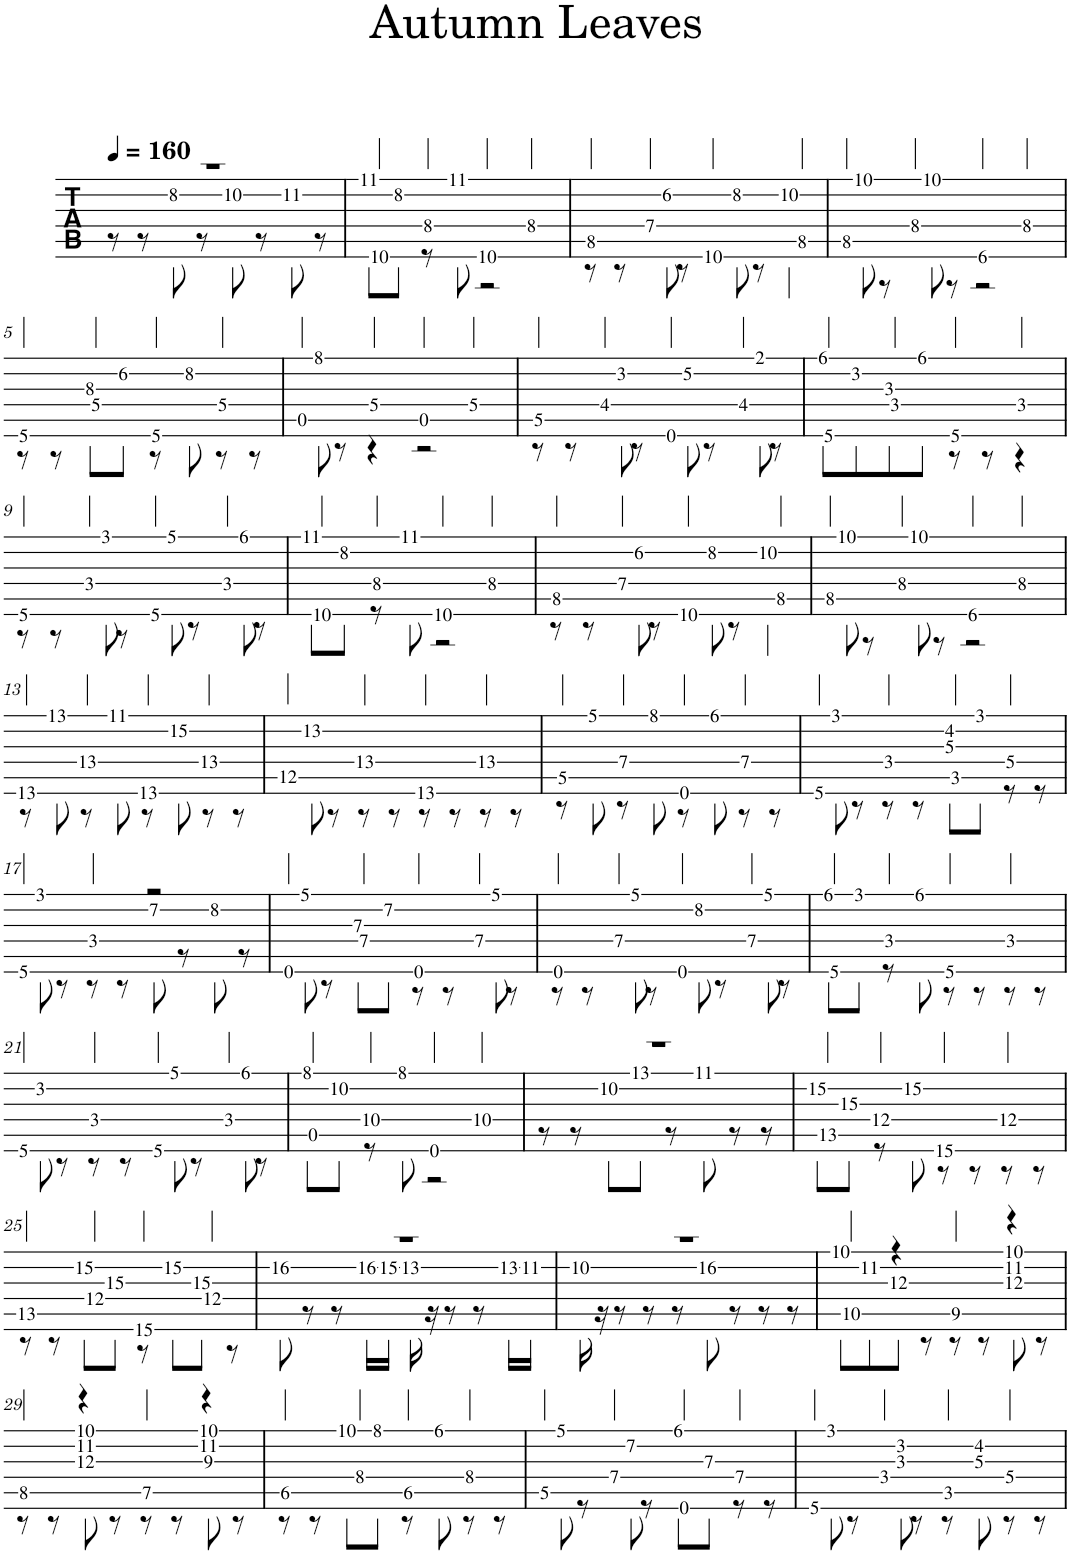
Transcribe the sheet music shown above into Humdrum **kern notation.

**kern
*part1
*staff1
*I"Guitar
*I'Guit.
*stria6
*
*k[]
*M4/4
*MM160
=1
*^
1r	8r
.	8r
.	8g\
.	8r
.	8a\
.	8r
.	8b-\
.	8r
=2	=2
4C/	8ee-\L
.	8g\J
4B-/	8r
.	8ee-\
4C/	2r
4B-/	.
=3	=3
4F/	8r
.	8r
4A/	8f\
.	8r
4C/	8g\
.	8r
4F/	4a\
=4	=4
4F/	8dd\
.	8r
4B-/	8dd\
.	8r
4AA-/	2r
4B-/	.
!!LO:LB:g=z	!!
=5	=5
4GG/	8r
.	8r
4G/	8e-\L
.	8f\J
4GG/	8r
.	8g\
4G/	8r
.	8r
=6	=6
4AA/	8cc\
.	8r
4G/	4r
4AA/	2r
4G/	.
=7	=7
4D/	8r
.	8r
4F#/	8d\
.	8r
4DD/	8e\
.	8r
4F#/	8f#\
.	8r
=8	=8
4GG/	8b-\L
.	8d\
4F/	8B-\
.	8b-\J
4GG/	8r
.	8r
4F/	4r
!!LO:LB:g=z	!!
=9	=9
4GG/	8r
.	8r
4F/	8g\
.	8r
4GG/	8a\
.	8r
4F/	8b-\
.	8r
=10	=10
4C/	8ee-\L
.	8g\J
4B-/	8r
.	8ee-\
4C/	2r
4B-/	.
=11	=11
4F/	8r
.	8r
4A/	8f\
.	8r
4C/	8g\
.	8r
4F/	4a\
=12	=12
4F/	8dd\
.	8r
4B-/	8dd\
.	8r
4AA-/	2r
4B-/	.
!!LO:LB:g=z	!!
=13	=13
4E-/	8r
.	8ff\
4e-/	8r
.	8ee-\
4E-/	8r
.	8dd\
4e-/	8r
.	8r
=14	=14
4A/	8cc\
.	8r
4d#/	8r
.	8r
4E-/	8r
.	8r
4d#/	8r
.	8r
=15	=15
4D/	8r
.	8a\
4A/	8r
.	8cc\
4DD/	8r
.	8b-\
4A/	8r
.	8r
=16	=16
4GG/	8g\
.	8r
4F/	8r
.	8r
4C/	8c\ 8e-\L
.	8g\J
4G/	8r
.	8r
!!LO:LB:g=z	!!
=17	=17
4GG/	8g\
.	8r
4F/	8r
.	8r
2r	8f#\
.	8r
.	8g\
.	8r
=18	=18
4DD/	8a\
.	8r
4A/	8d\L
.	8f#\J
4DD/	8r
.	8r
4A/	8a\
.	8r
=19	=19
4DD/	8r
.	8r
4A/	8a\
.	8r
4DD/	8g\
.	8r
4A/	8a\
.	8r
=20	=20
4GG/	8b-\L
.	8g\J
4F/	8r
.	8b-\
4GG/	8r
.	8r
4F/	8r
.	8r
!!LO:LB:g=z	!!
=21	=21
4GG/	8d\
.	8r
4F/	8r
.	8r
4GG/	8a\
.	8r
4F/	8b-\
.	8r
=22	=22
4AA/	8cc\L
.	8a\J
4c/	8r
.	8cc\
4DD/	2r
4c/	.
=23	=23
1r	8r
.	8r
.	8a\L
.	8ff\J
.	8r
.	8ee-\
.	8r
.	8r
=24	=24
4B-/	8dd\L
.	8b-\J
4d/	8r
.	8dd\
4F/	8r
.	8r
4d/	8r
.	8r
!!LO:LB:g=z	!!
=25	=25
4B-/	8r
.	8r
4d/	8dd\L
.	8b-\J
4F/	8r
.	8dd\L
4d/	8b-\J
.	8r
=26	=26
1r	8ee-\
.	8r
.	8r
.	16ee-\LL
.	16dd\JJ
.	16cc\
.	16r
.	8r
.	8r
.	16cc\LL
.	16b-\JJ
=27	=27
1r	16a\
.	16r
.	8r
.	8r
.	8r
.	8ee-\
.	8r
.	8r
.	8r
=28	=28
4G/	8dd\L
.	8b-\
4r	8g\J
.	8r
4F#/	8r
.	8r
4r	8g\ 8b-\ 8dd\
.	8r
!!LO:LB:g=z	!!
=29	=29
4F/	8r
.	8r
4r	8g\ 8b-\ 8dd\
.	8r
4E/	8r
.	8r
4r	8e\ 8b-\ 8dd\
.	8r
=30	=30
4E-/	8r
.	8r
4A#/	8dd\L
.	8cc\J
4E-/	8r
.	8b-\
4A#/	8r
.	8r
=31	=31
4D/	8a\
.	8r
4A/	8f#\
.	8r
4DD/	8b-\L
.	8d\J
4A/	8r
.	8r
=32	=32
4GG/	8g\
.	8r
4F/	8B-\ 8d\
.	8r
4C/	8r
.	8c\ 8e-\
4G/	8r
.	8r
*v	*v
=
*-
